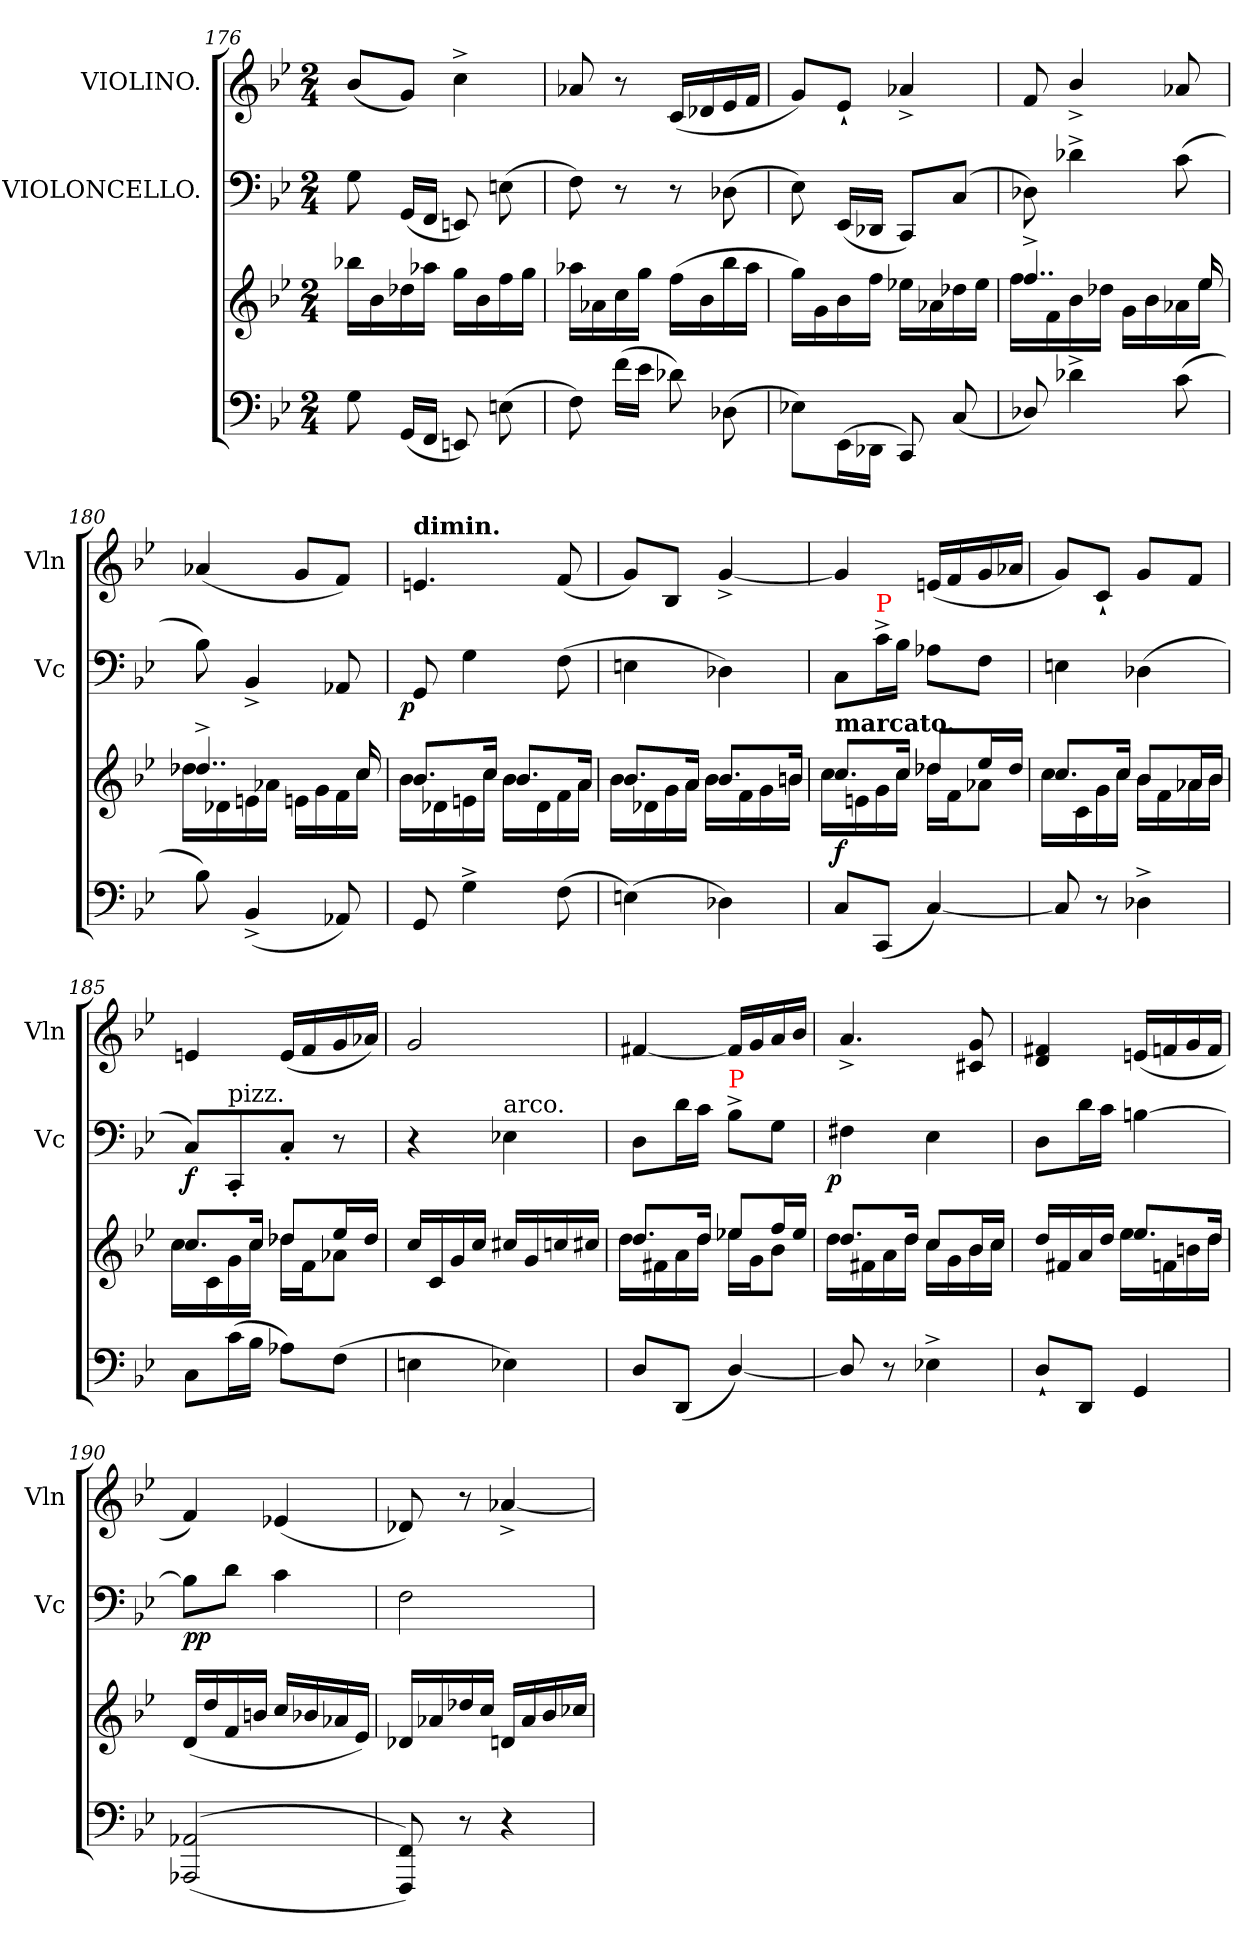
**kern	**kern	**dynam	**kern	**dynam	**kern
*part3	*part3	*part3	*part2	*part2	*part1
*staff4	*staff3	*staff3/4	*staff2	*staff2	*staff1
*	*	*	*I"VIOLONCELLO.	*	*I"VIOLINO.
*	*	*	*I'Vc	*	*I'Vln
*clefF4	*clefG2	*	*clefF4	*	*clefG2
*k[b-e-]	*k[b-e-]	*	*k[b-e-]	*	*k[b-e-]
*g:	*g:	*	*g:	*	*g:
*M2/4	*M2/4	*	*M2/4	*	*M2/4
=176	=176	=176	=176	=176	=176
8G	16bb-XLL	.	8G	.	(<8b-L
.	16b-	.	.	.	.
(<16GGLL	16dd-X	.	(<16GGLL	.	8gJ)
16FFJJ	16aa-XJJ	.	16FFJJ	.	.
8EEn)	16ggLL	.	8EEn)	.	4cc^<
.	16b-	.	.	.	.
(>8En	16ff	.	(>8En	.	.
.	16ggJJ	.	.	.	.
=177	=177	=177	=177	=177	=177
8F)	16aa-XLL	.	8F)	.	8a-X/
.	16a-	.	.	.	.
(>16fLL	16cc	.	8r	.	8r
16e-JJ	16ggJJ	.	.	.	.
8d-X)	(>16ffLL	.	8r	.	(<16cLL
.	16b-	.	.	.	16d-X
(>8D-X	16bb-	.	(>8D-X\	.	16e-
.	16aa-JJ	.	.	.	16fJJ
=178	=178	=178	=178	=178	=178
8E-XL)	16ggLL)	.	8E-)	.	8gL)
.	16g	.	.	.	.
(>16EE-\L	16b-	.	(<16EE-LL	.	8e-`<J
16DD-XJJ	16ffJJ	.	16DD-XJJ	.	.
8CC)	16ee-XLL	.	8CCL)	.	4a-X^<
.	16a-X	.	.	.	.
(<8C	16dd-X	.	(<8CJ	.	.
.	16ee-JJ	.	.	.	.
=179	=179	=179	=179	=179	=179
*	*^	*	*	*	*
8D-X/)	4..ff^>	16ffLL	.	8D-X)	.	8f
.	.	16f	.	.	.	.
4d-X^<	.	16b-	.	4d-X^<	.	4b-^</
.	.	16dd-XJJ	.	.	.	.
.	.	16gLL	.	.	.	.
.	.	16b-	.	.	.	.
(>8c	.	16a-X	.	(>8c	.	8a-X
.	16ee-	16ee-JJ	.	.	.	.
=180	=180	=180	=180	=180	=180	=180
8B-)	4..dd-X^>	16dd-XLL	.	8B-)	.	(<4a-X
.	.	16d-X	.	.	.	.
(<4BB-^>	.	16en	.	4BB-^<	.	.
.	.	16a-XJJ	.	.	.	.
.	.	16enLL	.	.	.	8gL
.	.	16g	.	.	.	.
8AA-X)	.	16f	.	8AA-X	.	8fJ)
.	16cc	16ccJJ	.	.	.	.
=181	=181	=181	=181	=181	=181	=181
!	!	!	!	!	!	!LO:TX:a:B:t=dimin.
!	!	!	!	!	!LO:DY:rj	!
8GG	8.b-L	16b-LL	.	8GG	p	4.en
.	.	16d-X	.	.	.	.
4G^>	.	16en	.	4G	.	.
.	16ccJk	16ccJJ	.	.	.	.
.	8.b-L	16b-LL	.	.	.	.
.	.	16d-	.	.	.	.
(>8F	.	16f	.	(>8F	.	(<8f
.	16aJk	16aJJ	.	.	.	.
=182	=182	=182	=182	=182	=182	=182
(>4En)	8.b-L	16b-LL	.	4En	.	8gL)
.	.	16d-X	.	.	.	.
.	.	16g	.	.	.	8B-J
.	16aJk	16aJJ	.	.	.	.
4D-X)	8.b-L	16b-LL	.	4D-X)	.	[4g^<
.	.	16f	.	.	.	.
.	.	16g	.	.	.	.
.	16bnJk	16bnJJ	.	.	.	.
=183	=183	=183	=183	=183	=183	=183
!	!LO:TX:a:B:t=marcato.	!	!	!	!	!
8CL	8.ccL	16ccLL	f	8CL	.	4g]
.	.	16en	.	.	.	.
!	!	!	!	!LO:TX:a:color=red:t=P	!	!
(<8CCJ	.	16g	.	16c^<L	.	.
.	16ccJk	16ccJJ	.	16B-JJ	.	.
[4C)	8dd-XL	16dd-XLL	.	8A-XL	.	(<16enLL
.	.	16fJ	.	.	.	16f
.	16ee-L	8a-XJ	.	8FJ	.	16g
.	16dd-JJ	.	.	.	.	16a-XJJ
=184	=184	=184	=184	=184	=184	=184
8C]	8.ccL	16ccLL	.	4En	.	8gL)
.	.	16c	.	.	.	.
8r	.	16g	.	.	.	8c`>J
.	16ccJk	16ccJJ	.	.	.	.
4D-X^>	8b-L	16b-LL	.	(>4D-X	.	8gL
.	.	16f	.	.	.	.
.	16a-XL	16a-X	.	.	.	8fJ
.	16b-JJ	16b-JJ	.	.	.	.
=185	=185	=185	=185	=185	=185	=185
8CL	8.ccL	16ccLL	.	8CL)	f	4en
.	.	16c	.	.	.	.
!	!	!	!	!LO:TX:a:t=pizz.	!	!
(>16cL	.	16g	.	8CC'<	.	.
16B-JJ	16ccJk	16ccJJ	.	.	.	.
8A-XL)	8dd-XL	16dd-XLL	.	8C'<J	.	(<16eLL
.	.	16fJ	.	.	.	16f
(>8FJ	16ee-L	8a-XJ	.	8r	.	16g
.	16dd-JJ	.	.	.	.	16a-XJJ)
*	*v	*v	*	*	*	*
=186	=186	=186	=186	=186	=186
4En	16ccLL	.	4r	.	2g
.	16c	.	.	.	.
.	16g	.	.	.	.
.	16ccJJ	.	.	.	.
!	!	!	!LO:TX:a:t=arco.	!	!
4E-X)	16cc#X/LL	.	4E-X	.	.
.	16g	.	.	.	.
.	16ccn	.	.	.	.
.	16cc#XJJ	.	.	.	.
=187	=187	=187	=187	=187	=187
*	*^	*	*	*	*
8DL	8.ddL	16ddLL	.	8DL	.	[4f#X
.	.	16f#X	.	.	.	.
(<8DDJ	.	16a	.	16dL	.	.
.	16ddJk	16ddJJ	.	16cJJ	.	.
!	!	!	!	!LO:TX:a:color=red:t=P	!	!
[4D/)	8ee-XL	16ee-XLL	.	8B-^<L	.	16f#LL]
.	.	16gJ	.	.	.	16g
.	16ffL	8b-J	.	8GJ	.	16a
.	16ee-JJ	.	.	.	.	16b-JJ
=188	=188	=188	=188	=188	=188	=188
!	!	!	!	!	!LO:DY:rj	!
8D/]	8.ddL	16ddLL	.	4F#X	p	4.a^<
.	.	16f#X	.	.	.	.
8r	.	16a	.	.	.	.
.	16ddJk	16ddJJ	.	.	.	.
4E-X^	8ccL	16ccLL	.	4E-	.	.
.	.	16g	.	.	.	.
.	16b-L	16b-	.	.	.	8g 8c#X
.	16ccJJ	16ccJJ	.	.	.	.
=189	=189	=189	=189	=189	=189	=189
8D`<L	16dd/LL	4ryy	.	8DL	.	4f#X 4d
.	16f#X	.	.	.	.	.
8DDJ	16a	.	.	16dL	.	.
.	16ddJJ	.	.	16cJJ	.	.
4GG	8.ee-L	16ee-LL	.	[4Bn	.	(<16enLL
.	.	16f	.	.	.	16fn
.	.	16bn	.	.	.	16g
.	16ddJk	16ddJJ	.	.	.	16fJJ
*	*v	*v	*	*	*	*
=190	=190	=190	=190	=190	=190
(<(>2AA-X/ 2AAA-/	(<16dLL	.	8BnL]	pp	4f)
.	16dd	.	.	.	.
.	16f	.	8dJ	.	.
.	16bnJJ	.	.	.	.
.	16ccLL	.	4c	.	(<4e-X
.	16b-X	.	.	.	.
.	16a-X	.	.	.	.
.	16e-JJ)	.	.	.	.
=191	=191	=191	=191	=191	=191
8FF 8FFF))	16d-XLL	.	2F	.	8d-X)
.	16a-X	.	.	.	.
8r	16dd-X	.	.	.	8r
.	16ccJJ	.	.	.	.
4r	16dnLL	.	.	.	[4a-X^<
.	16a-	.	.	.	.
.	16b-	.	.	.	.
.	16cc-XJJ	.	.	.	.
=	=	=	=	=	=
*-	*-	*-	*-	*-	*-
